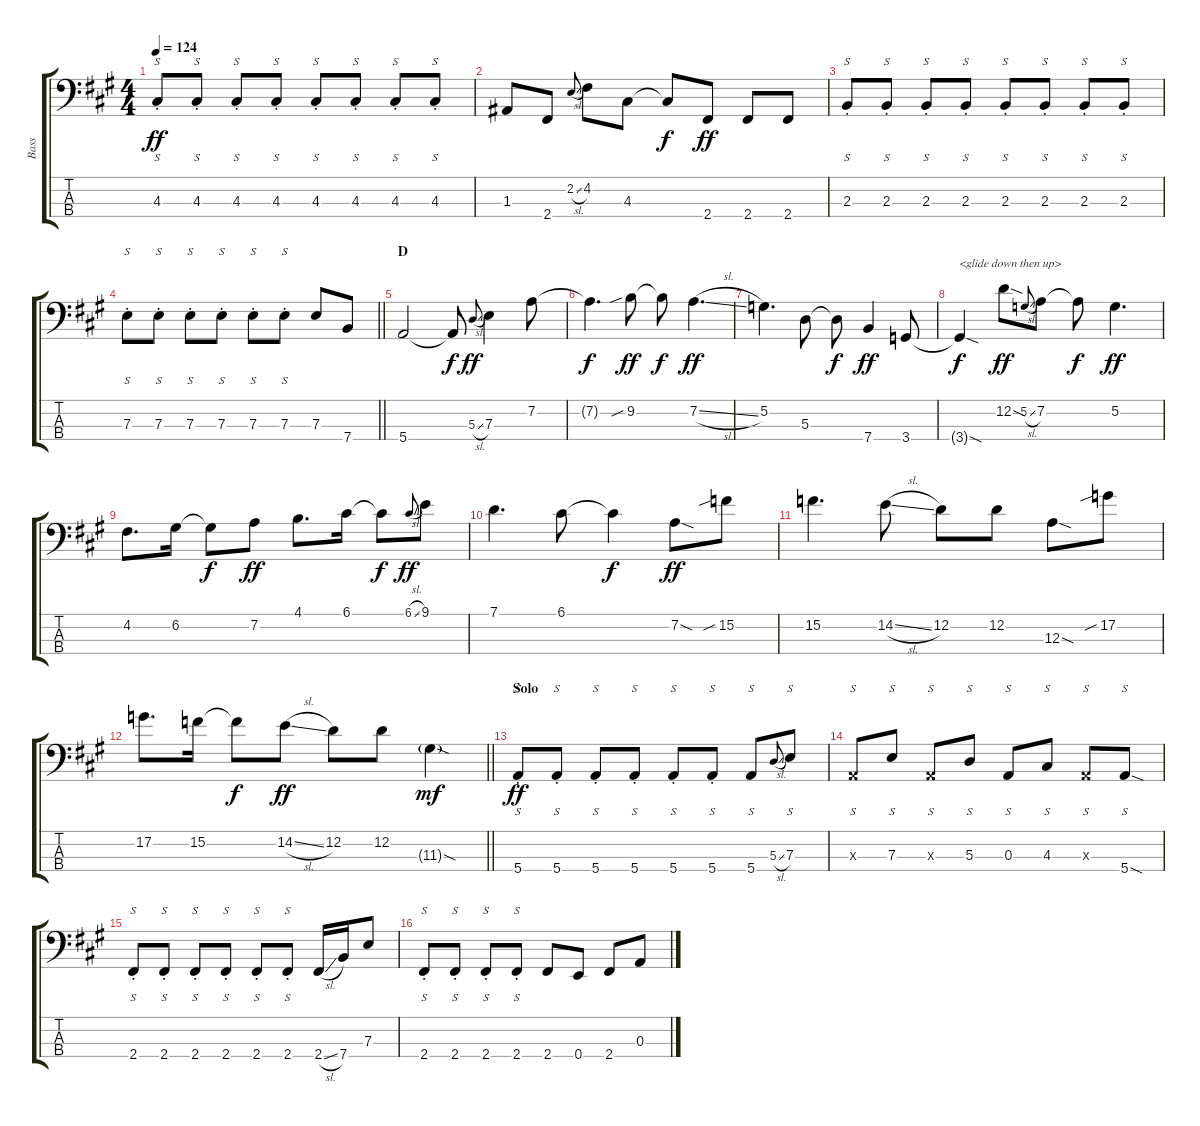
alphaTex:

\track ("Bass" "Bass") {instrument slapbass2}
\staff {score tabs}
\tuning (G2 D2 A1 E1) {hide}
\ts (4 4)
\tempo 124
\clef f4
\ks a
4.3{st}.8{s dy ff} 4.3{st}.8{s} 4.3{st}.8{s} 4.3{st}.8{s} 4.3{st}.8{s} 4.3{st}.8{s} 4.3{st}.8{s} 4.3{st}.8{s} |
1.3.8 2.4.8 2.2{sl}.8{gr onbeat} 4.2.8 4.3.8 4.3{t}.8{dy f} 2.4.8{dy ff} 2.4.8 2.4.8 |
2.3{st}.8{s} 2.3{st}.8{s} 2.3{st}.8{s} 2.3{st}.8{s} 2.3{st}.8{s} 2.3{st}.8{s} 2.3{st}.8{s} 2.3{st}.8{s} |
\barLineRight lightlight
7.3{st}.8{s} 7.3{st}.8{s} 7.3{st}.8{s} 7.3{st}.8{s} 7.3{st}.8{s} 7.3{st}.8{s} 7.3.8 7.4.8 |
\section ("" "D")
5.4.2 5.4{t}.8{dy f} 5.3{sl}.8{gr onbeat dy ff} 7.3.4 7.2.8 |
7.2{t}.4{d dy f} 9.2{sib}.8{dy ff} 9.2{t}.8{dy f} 7.2{sl}.4{d dy ff} |
5.2.4{d} 5.3.8 5.3{t}.8{dy f} 7.4.4{dy ff} 3.4.8 |
3.4{sod t}.4{txt "<glide down then up>" dy f} 12.2{sod}.8{dy ff} 5.2{sl}.8{gr onbeat} 7.2.8 7.2{t}.8{dy f} 5.2.4{d dy ff} |
4.2.8{d} 6.2.16 6.2{t}.8{dy f} 7.2.8{dy ff} 4.1.8{d} 6.1.16 6.1{t}.8{dy f} 6.1{sl}.8{gr onbeat dy ff} 9.1.8 |
7.1.4{d} 6.1.8 6.1{t}.4{dy f} 7.2{sod}.8{dy ff} 15.2{sib}.8 |
15.2.4{d} 14.2{sl}.8 12.2.8 12.2.8 12.3{sod}.8 17.2{sib}.8 |
\barLineRight lightlight
17.2.8{d} 15.2.16 15.2{t}.8{dy f} 14.2{sl}.8{dy ff} 12.2.8 12.2.8 11.3{sod g}.4{dy mf} |
\section ("" "Solo")
5.4{st}.8{s dy ff} 5.4{st}.8{s} 5.4{st}.8{s} 5.4{st}.8{s} 5.4{st}.8{s} 5.4{st}.8{s} 5.4.8{s} 5.3{sl}.8{gr onbeat} 7.3.8{s} |
0.3{x}.8{s} 7.3.8{s} 0.3{x}.8{s} 5.3.8{s} 0.3.8{s} 4.3.8{s} 0.3{x}.8{s} 5.4{sod}.8{s} |
2.4{st}.8{s} 2.4{st}.8{s} 2.4{st}.8{s} 2.4{st}.8{s} 2.4{st}.8{s} 2.4{st}.8{s} 2.4{sl}.16 7.4.16 7.3.8 |
2.4{st}.8{s} 2.4{st}.8{s} 2.4{st}.8{s} 2.4{st}.8{s} 2.4.8 0.4.8 2.4.8 0.3.8
